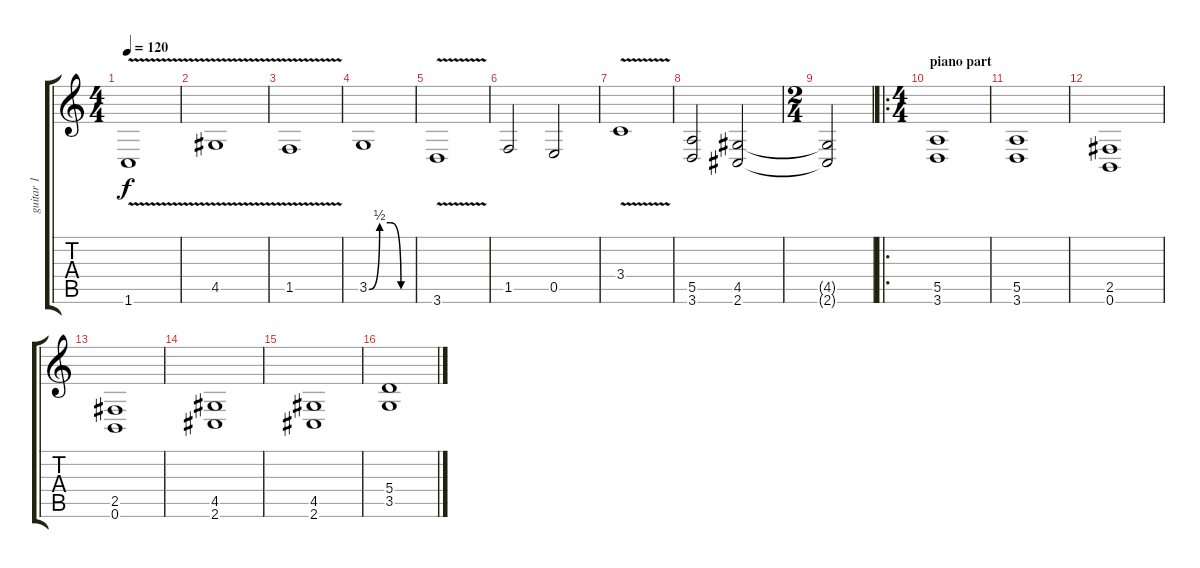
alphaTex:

\track ("guitar 1" "guitar 1") {instrument distortionguitar}
\staff {score tabs}
\tuning (B3 Gb3 D3 A2 E2 B1) {hide}
\ts (4 4)
\tempo 120
\clef g2
\ks c
1.6{v}.1{dy f} |
4.5{v}.1 |
1.5{v}.1 |
3.5{be (custom 0 0 15 2 30 2 45 0 60 0)}.1 |
3.6{v}.1 |
1.5.2 0.5.2 |
3.4{v}.1 |
(5.5 3.6).2 (4.5 2.6).2 |
\ts (2 4)
(4.5{t} 2.6{t}).2 |
\ro
\ts (4 4)
\section ("" "piano part")
(5.5 3.6).1{balance 8} |
(5.5 3.6).1 |
(2.5 0.6).1 |
(2.5 0.6).1 |
(4.5 2.6).1 |
(4.5 2.6).1 |
(5.4 3.5).1
